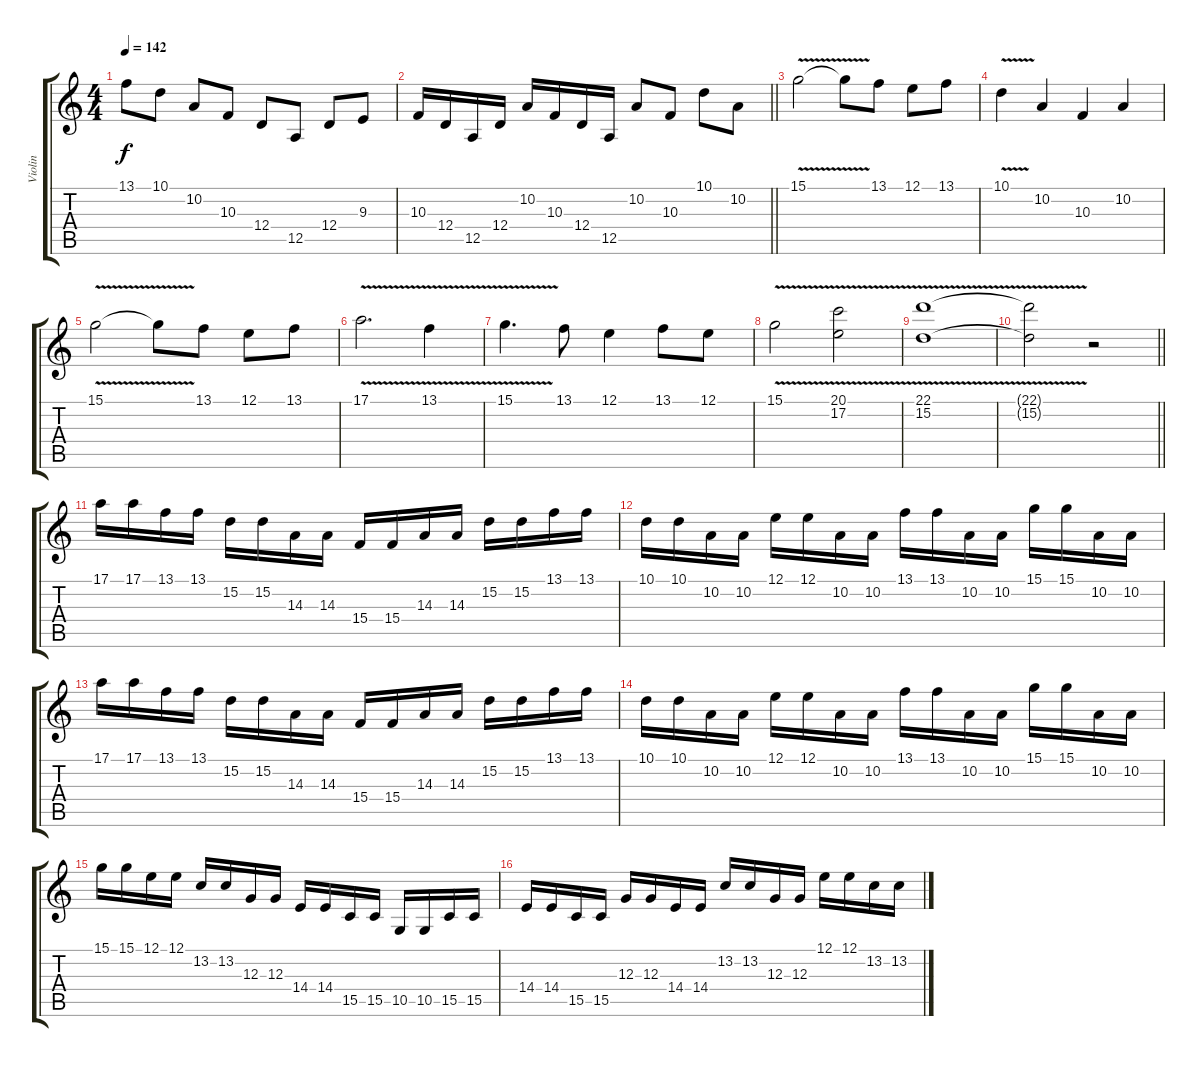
\track ("Violin" "Violin") {instrument violin}
\staff {score tabs}
\tuning (E4 B3 G3 D3 A2 E2) {hide}
\ts (4 4)
\tempo 142
\clef g2
\ks c
13.1.8{dy f} 10.1.8 10.2.8 10.3.8 12.4.8 12.5.8 12.4.8 9.3.8 |
\barLineRight lightlight
10.3.16 12.4.16 12.5.16 12.4.16 10.2.16 10.3.16 12.4.16 12.5.16 10.2.8 10.3.8 10.1.8 10.2.8 |
15.1{v}.2 15.1{t}.8 13.1.8 12.1.8 13.1.8 |
10.1{v}.4 10.2.4 10.3.4 10.2.4 |
15.1{v}.2 15.1{t}.8 13.1.8 12.1.8 13.1.8 |
17.1{v}.2{d} 13.1{v}.4 |
15.1{v}.4{d} 13.1.8 12.1.4 13.1.8 12.1.8 |
15.1{v}.2 (20.1 17.2{v}).2 |
(22.1 15.2{v}).1 |
\barLineRight lightlight
(22.1{t} 15.2{t}).2 r.2 |
17.1.16 17.1.16 13.1.16 13.1.16 15.2.16 15.2.16 14.3.16 14.3.16 15.4.16 15.4.16 14.3.16 14.3.16 15.2.16 15.2.16 13.1.16 13.1.16 |
10.1.16 10.1.16 10.2.16 10.2.16 12.1.16 12.1.16 10.2.16 10.2.16 13.1.16 13.1.16 10.2.16 10.2.16 15.1.16 15.1.16 10.2.16 10.2.16 |
17.1.16 17.1.16 13.1.16 13.1.16 15.2.16 15.2.16 14.3.16 14.3.16 15.4.16 15.4.16 14.3.16 14.3.16 15.2.16 15.2.16 13.1.16 13.1.16 |
10.1.16 10.1.16 10.2.16 10.2.16 12.1.16 12.1.16 10.2.16 10.2.16 13.1.16 13.1.16 10.2.16 10.2.16 15.1.16 15.1.16 10.2.16 10.2.16 |
15.1.16 15.1.16 12.1.16 12.1.16 13.2.16 13.2.16 12.3.16 12.3.16 14.4.16 14.4.16 15.5.16 15.5.16 10.5.16 10.5.16 15.5.16 15.5.16 |
14.4.16 14.4.16 15.5.16 15.5.16 12.3.16 12.3.16 14.4.16 14.4.16 13.2.16 13.2.16 12.3.16 12.3.16 12.1.16 12.1.16 13.2.16 13.2.16
